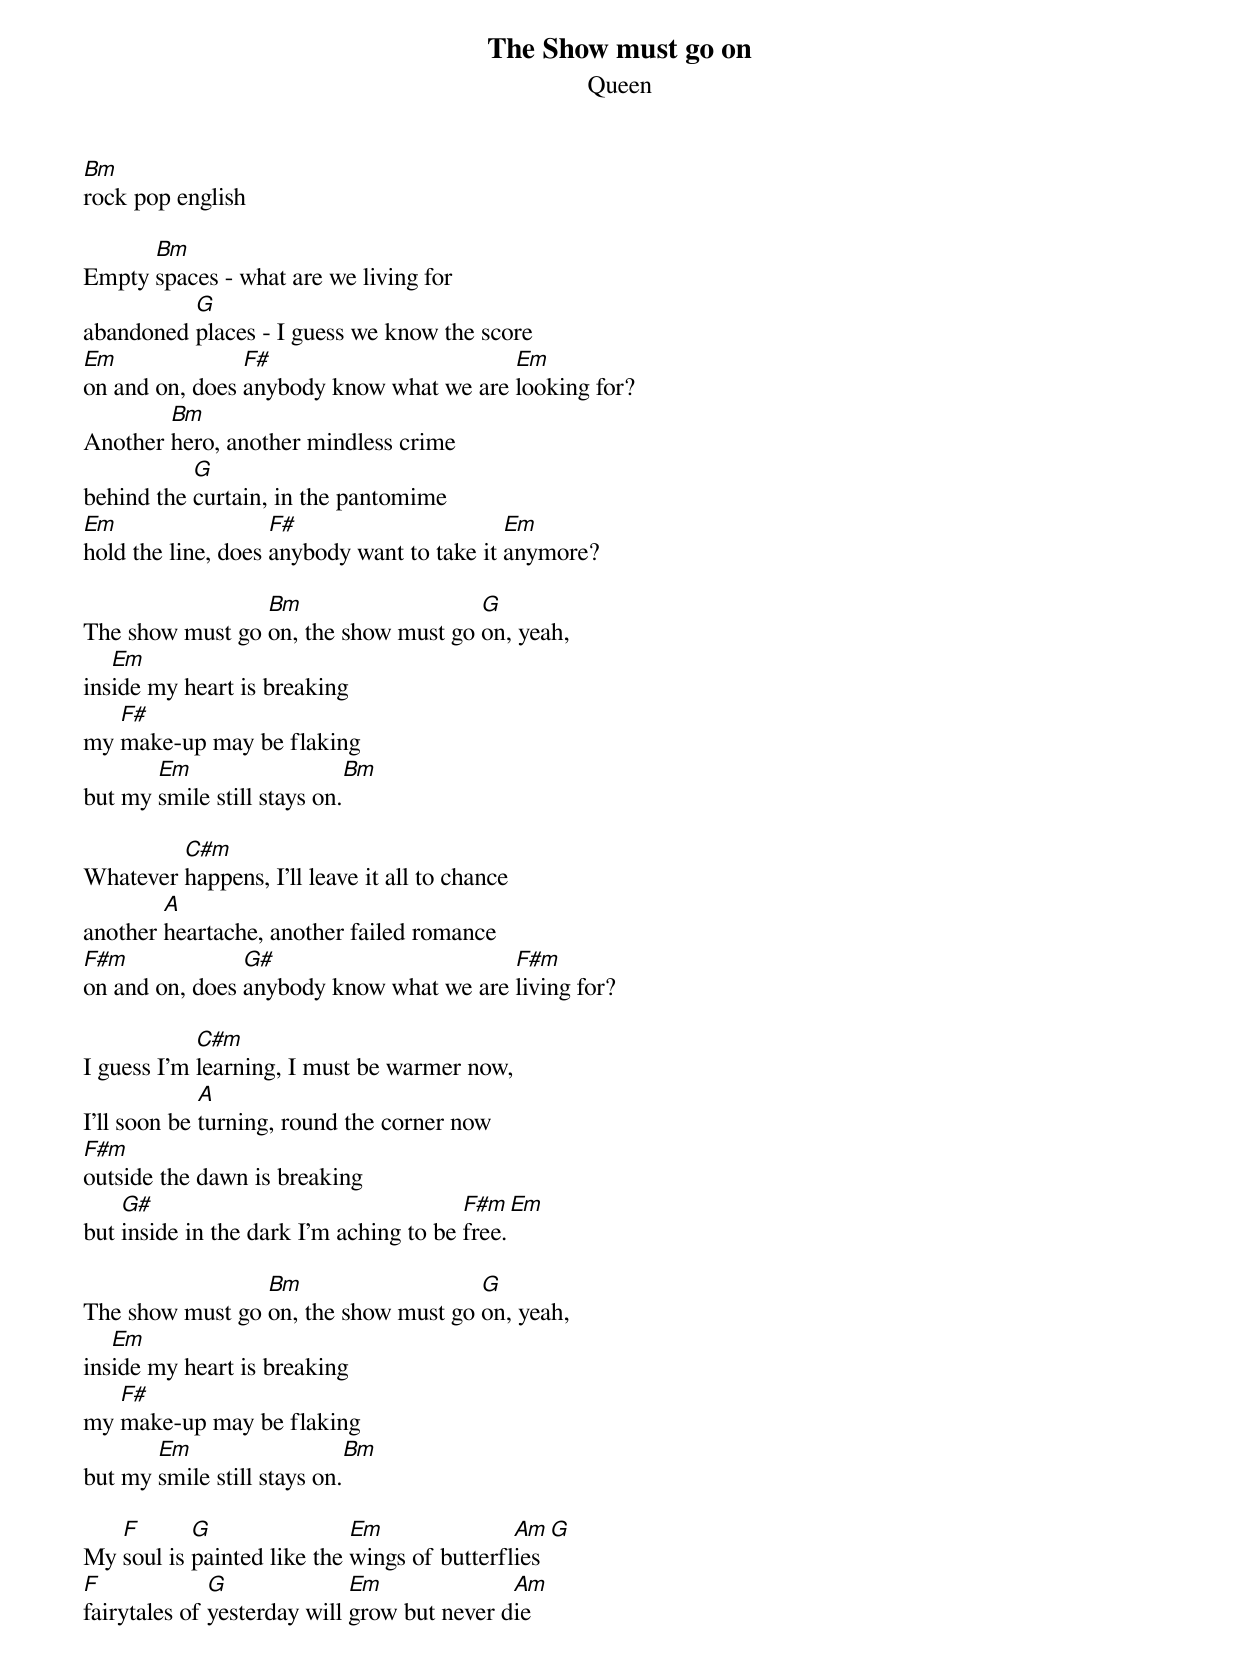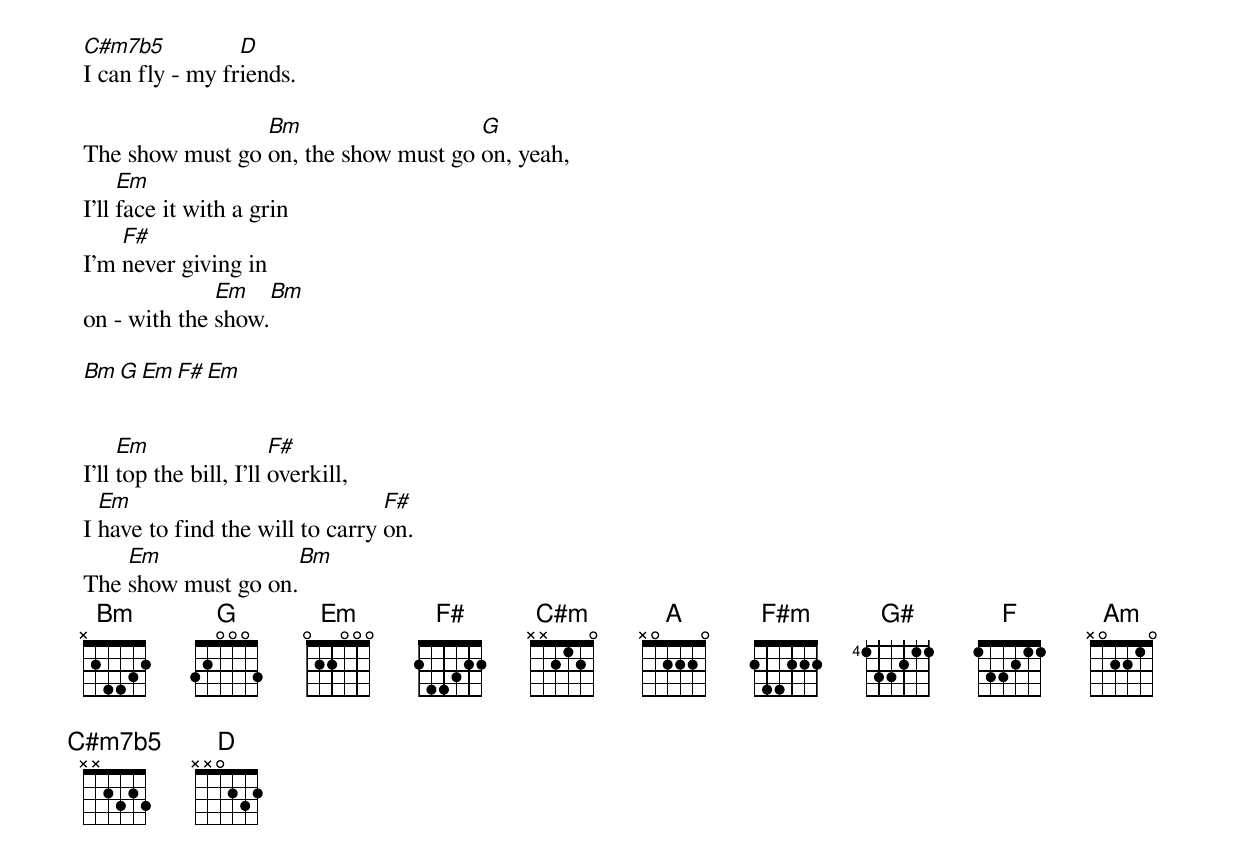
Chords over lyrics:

The Show must go on
Queen
Bm
rock pop english

      Bm
Empty spaces - what are we living for
          G
abandoned places - I guess we know the score
Em              F#                       Em
on and on, does anybody know what we are looking for?
        Bm
Another hero, another mindless crime
           G
behind the curtain, in the pantomime
Em                  F#                      Em
hold the line, does anybody want to take it anymore?

                 Bm                   G
The show must go on, the show must go on, yeah,
   Em
inside my heart is breaking
   F#
my make-up may be flaking
       Em                     Bm
but my smile still stays on.

         C#m
Whatever happens, I'll leave it all to chance
        A
another heartache, another failed romance
F#m             G#                       F#m
on and on, does anybody know what we are living for?

            C#m
I guess I'm learning, I must be warmer now,
             A
I'll soon be turning, round the corner now
F#m
outside the dawn is breaking
    G#                                  F#m    Em
but inside in the dark I'm aching to be free.

                 Bm                   G
The show must go on, the show must go on, yeah,
   Em
inside my heart is breaking
   F#
my make-up may be flaking
       Em                     Bm
but my smile still stays on.

   F       G                Em               Am G
My soul is painted like the wings of butterflies
F             G              Em              Am
fairytales of yesterday will grow but never die
C#m7b5           D
I can fly - my friends.

                 Bm                   G
The show must go on, the show must go on, yeah,
     Em
I'll face it with a grin
    F#
I'm never giving in
              Em     Bm
on - with the show.

Bm   G   Em   F#   Em


     Em                 F#
I'll top the bill, I'll overkill,
  Em                             F#
I have to find the will to carry on.
    Em                Bm
The show must go on.
